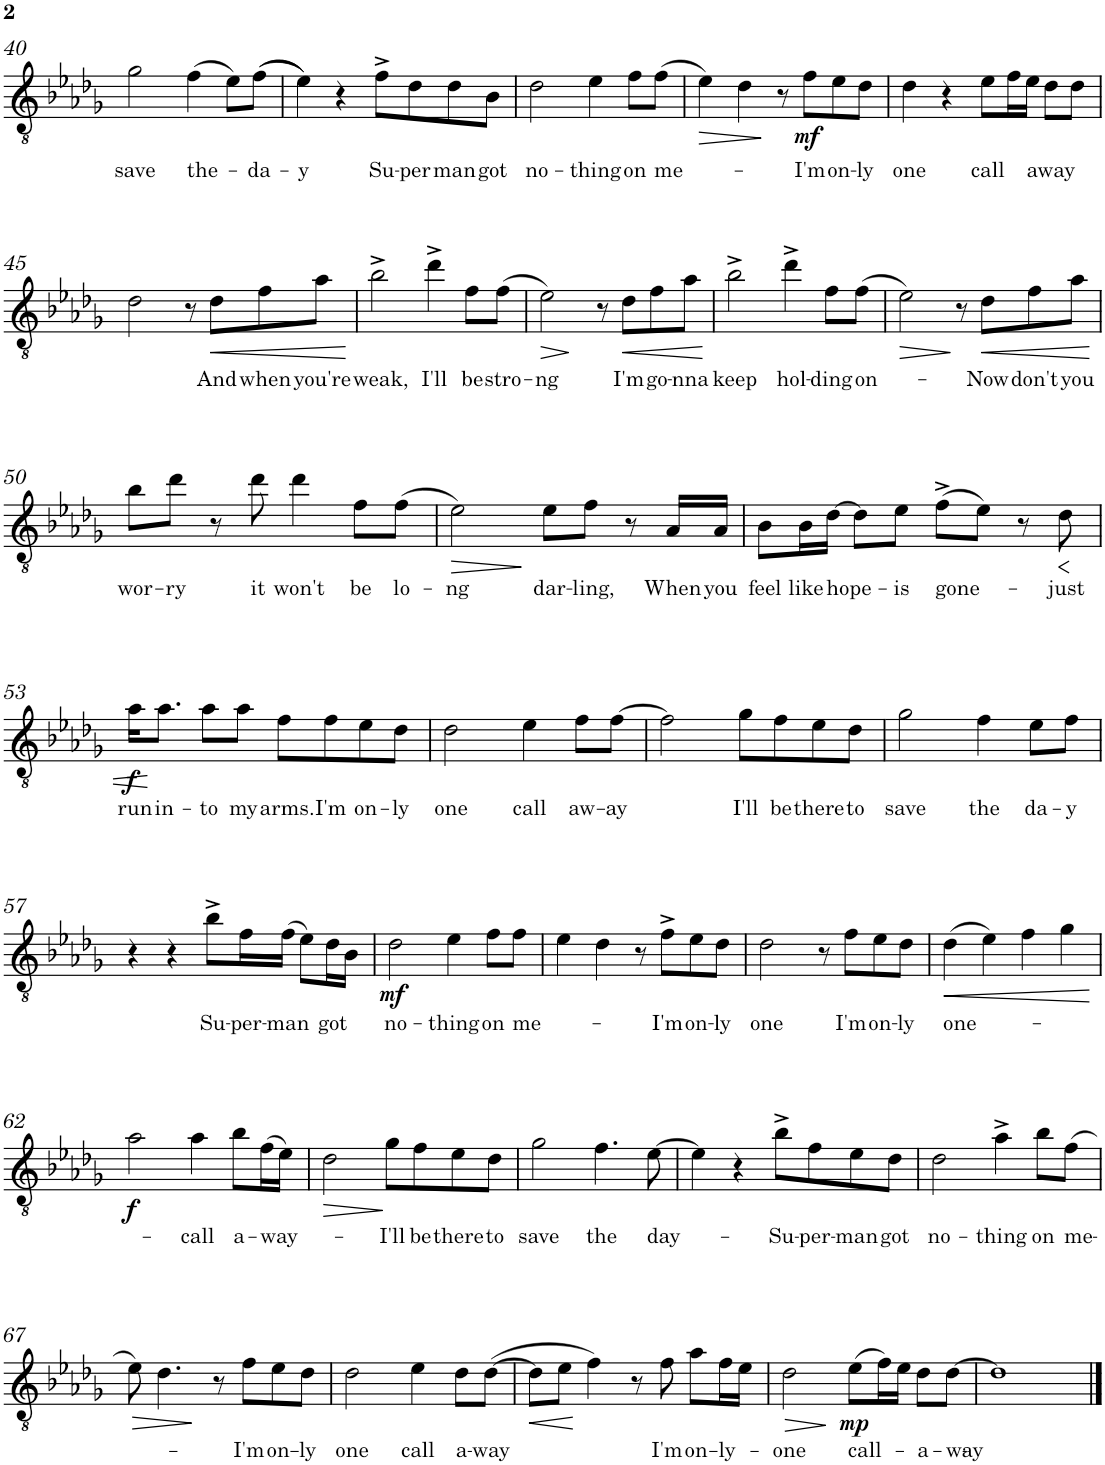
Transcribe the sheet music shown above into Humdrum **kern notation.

**kern	**text	**dynam
*part1	*part1	*part1
*staff1	*staff1	*staff1
*I"Piano	*	*
*I'Pno.	*	*
!!LO:PB:g=z
*clefGv2	*	*
*k[b-e-a-d-g-]	*	*
*M4/4	*	*
=40	=40	=40
!	!LO:LY:b	!
2g-\	save	.
!	!LO:LY:b	!
(>4f\	the-	.
8e-\L)	.	.
!	!LO:LY:b	!
(>(>8f\J	-da-	.
=41	=41	=41
!	!LO:LY:b	!
4e-\))	-y	.
4r	.	.
!	!LO:LY:b	!
8f^\L	Su-	.
!	!LO:LY:b	!
8d-\	-per	.
!	!LO:LY:b	!
8d-\	man	.
!	!LO:LY:b	!
8B-\J	got	.
=42	=42	=42
!	!LO:LY:b	!
2d-\	no-	.
!	!LO:LY:b	!
4e-\	-thing	.
!	!LO:LY:b	!
8f\L	on	.
!	!LO:LY:b	!
(>8f\J	me-	.
=43	=43	=43
!	!	!LO:HP:b
4e-\)	.	>
4d-\	.	.
8r	.	]
!	!LO:LY:b	!LO:DY:b
8f\L	-I'm	mf
!	!LO:LY:b	!
8e-\	on-	.
!	!LO:LY:b	!
8d-\J	-ly	.
=44	=44	=44
!	!LO:LY:b	!
4d-\	one	.
4r	.	.
!	!LO:LY:b	!
8e-\L	call	.
16f\L	.	.
16e-\JJ	.	.
!	!LO:LY:b	!
8d-\L	away	.
8d-\J	.	.
!!LO:LB:g=z
=45	=45	=45
2d-\	.	.
8r	.	.
!	!LO:LY:b	!LO:HP:b
8d-\L	And	<
!	!LO:LY:b	!
8f\	when	.
!	!LO:LY:b	!
8a-\J	you're	.
.	.	[
=46	=46	=46
!	!LO:LY:b	!
2b-^\	weak,	.
!	!LO:LY:b	!
4dd-^\	I'll	.
!	!LO:LY:b	!
8f\L	be	.
!	!LO:LY:b	!
(>8f\J	stro-	.
=47	=47	=47
!	!LO:LY:b	!LO:HP:b
2e-\)	-ng	>
8r	.	]
!	!LO:LY:b	!LO:HP:b
8d-\L	I'm	<
!	!LO:LY:b	!
8f\	go-	.
!	!LO:LY:b	!
8a-\J	-nna	.
.	.	[
=48	=48	=48
!	!LO:LY:b	!
2b-^\	keep	.
!	!LO:LY:b	!
4dd-^\	hol-	.
!	!LO:LY:b	!
8f\L	-ding	.
!	!LO:LY:b	!
(>8f\J	on-	.
=49	=49	=49
!	!	!LO:HP:b
2e-\)	.	>
8r	.	.
!	!LO:LY:b	!LO:HP:n=1:b
8d-\L	-Now	] <
!	!LO:LY:b	!
8f\	don't	.
!	!LO:LY:b	!
8a-\J	you	.
.	.	[
!!LO:LB:g=z
=50	=50	=50
!	!LO:LY:b	!
8b-\L	wor-	.
!	!LO:LY:b	!
8dd-\J	-ry	.
8r	.	.
!	!LO:LY:b	!
8dd-\	it	.
!	!LO:LY:b	!
4dd-\	won't	.
!	!LO:LY:b	!
8f\L	be	.
!	!LO:LY:b	!
(>8f\J	lo-	.
=51	=51	=51
!	!LO:LY:b	!LO:HP:b
2e-\)	-ng	>
!	!LO:LY:b	!
8e-\L	dar-	]
!	!LO:LY:b	!
8f\J	-ling,	.
8r	.	.
!	!LO:LY:b	!
16A-/LL	When	.
!	!LO:LY:b	!
16A-/JJ	you	.
=52	=52	=52
!	!LO:LY:b	!
8B-\L	feel	.
!	!LO:LY:b	!
16B-\L	like	.
!	!LO:LY:b	!
[16d-\JJ	hope-	.
8d-\L]	.	.
!	!LO:LY:b	!
8e-\J	-is	.
!	!LO:LY:b	!
(>8f^\L	gone-	.
8e-\J)	.	.
8r	.	.
!	!LO:LY:b	!LO:HP:b
8d-\	-just	<
!!LO:LB:g=z
=53	=53	=53
!	!LO:LY:b	!LO:DY:b
16a-\KL	run	f
!	!LO:LY:b	!
8.a-\J	in-	[
!	!LO:LY:b	!
8a-\L	-to	.
!	!LO:LY:b	!
8a-\J	my	.
!	!LO:LY:b	!
8f\L	arms.	.
!	!LO:LY:b	!
8f\	I'm	.
!	!LO:LY:b	!
8e-\	on-	.
!	!LO:LY:b	!
8d-\J	-ly	.
=54	=54	=54
!	!LO:LY:b	!
2d-\	one	.
!	!LO:LY:b	!
4e-\	call	.
!	!LO:LY:b	!
8f\L	aw-	.
!	!LO:LY:b	!
[8f\J	-ay	.
=55	=55	=55
2f\]	.	.
!	!LO:LY:b	!
8g-\L	I'll	.
!	!LO:LY:b	!
8f\	be	.
!	!LO:LY:b	!
8e-\	there	.
!	!LO:LY:b	!
8d-\J	to	.
=56	=56	=56
!	!LO:LY:b	!
2g-\	save	.
!	!LO:LY:b	!
4f\	the	.
!	!LO:LY:b	!
8e-\L	da-	.
!	!LO:LY:b	!
8f\J	-y	.
!!LO:LB:g=z
=57	=57	=57
4r	.	.
4r	.	.
!	!LO:LY:b	!
8b-^\L	Su-	.
!	!LO:LY:b	!
16f\L	-per-	.
!	!LO:LY:b	!
(>16f\JJ	-man	.
8e-\L)	.	.
!	!LO:LY:b	!
16d-\L	got	.
16B-\JJ	.	.
=58	=58	=58
!	!LO:LY:b	!LO:DY:b
2d-\	no-	mf
!	!LO:LY:b	!
4e-\	-thing	.
!	!LO:LY:b	!
8f\L	on	.
!	!LO:LY:b	!
8f\J	me-	.
=59	=59	=59
4e-\	.	.
4d-\	.	.
8r	.	.
!	!LO:LY:b	!
8f^\L	-I'm	.
!	!LO:LY:b	!
8e-\	on-	.
!	!LO:LY:b	!
8d-\J	-ly	.
=60	=60	=60
!	!LO:LY:b	!
2d-\	one	.
8r	.	.
!	!LO:LY:b	!
8f\L	I'm	.
!	!LO:LY:b	!
8e-\	on-	.
!	!LO:LY:b	!
8d-\J	-ly	.
=61	=61	=61
!	!LO:LY:b	!LO:HP:b
(>4d-\	one-	<
4e-\)	.	.
4f\	.	.
4g-\	.	.
.	.	[
!!LO:LB:g=z
=62	=62	=62
!	!	!LO:DY:b
2a-\	.	f
!	!LO:LY:b	!
4a-\	call	.
!	!LO:LY:b	!
8b-\L	a-	.
!	!LO:LY:b	!
(>16f\L	-way-	.
16e-\JJ)	.	.
=63	=63	=63
!	!	!LO:HP:b
2d-\	.	>
!	!LO:LY:b	!
8g-\L	-I'll	]
!	!LO:LY:b	!
8f\	be	.
!	!LO:LY:b	!
8e-\	there	.
!	!LO:LY:b	!
8d-\J	to	.
=64	=64	=64
!	!LO:LY:b	!
2g-\	save	.
!	!LO:LY:b	!
4.f\	the	.
!	!LO:LY:b	!
[8e-\	day-	.
=65	=65	=65
4e-\]	.	.
4r	.	.
!	!LO:LY:b	!
8b-^\L	-Su-	.
!	!LO:LY:b	!
8f\	-per-	.
!	!LO:LY:b	!
8e-\	-man	.
!	!LO:LY:b	!
8d-\J	got	.
=66	=66	=66
!	!LO:LY:b	!
2d-\	no-	.
!	!LO:LY:b	!
4a-^\	-thing	.
!	!LO:LY:b	!
8b-\L	on	.
!	!LO:LY:b	!
(>8f\J	me-	.
!!LO:LB:g=z
=67	=67	=67
!	!	!LO:HP:b
8e-\)	.	>
4.d-\	.	.
8r	.	]
!	!LO:LY:b	!
8f\L	-I'm	.
!	!LO:LY:b	!
8e-\	on-	.
!	!LO:LY:b	!
8d-\J	-ly	.
=68	=68	=68
!	!LO:LY:b	!
2d-\	one	.
!	!LO:LY:b	!
4e-\	call	.
!	!LO:LY:b	!
8d-\L	a-	.
!	!LO:LY:b	!
(>[8d-\J	-way	.
=69	=69	=69
!	!	!LO:HP:b
8d-\L]	.	<
8e-\J	.	.
4f\)	.	[
8r	.	.
!	!LO:LY:b	!
8f\	I'm	.
!	!LO:LY:b	!
8a-\L	on-	.
!	!LO:LY:b	!
16f\L	-ly-	.
16e-\JJ	.	.
=70	=70	=70
!	!LO:LY:b	!LO:HP:b
2d-\	-one	>
!	!LO:LY:b	!LO:DY:n=1:b
(>8e-\L	call-	] mp
16f\L)	.	.
16e-\JJ	.	.
!	!LO:LY:b	!
8d-\L	-a-	.
!	!LO:LY:b	!
[8d-\J	-way-	.
=71	=71	=71
1d-]	.	.
==	==	==
*-	*-	*-
